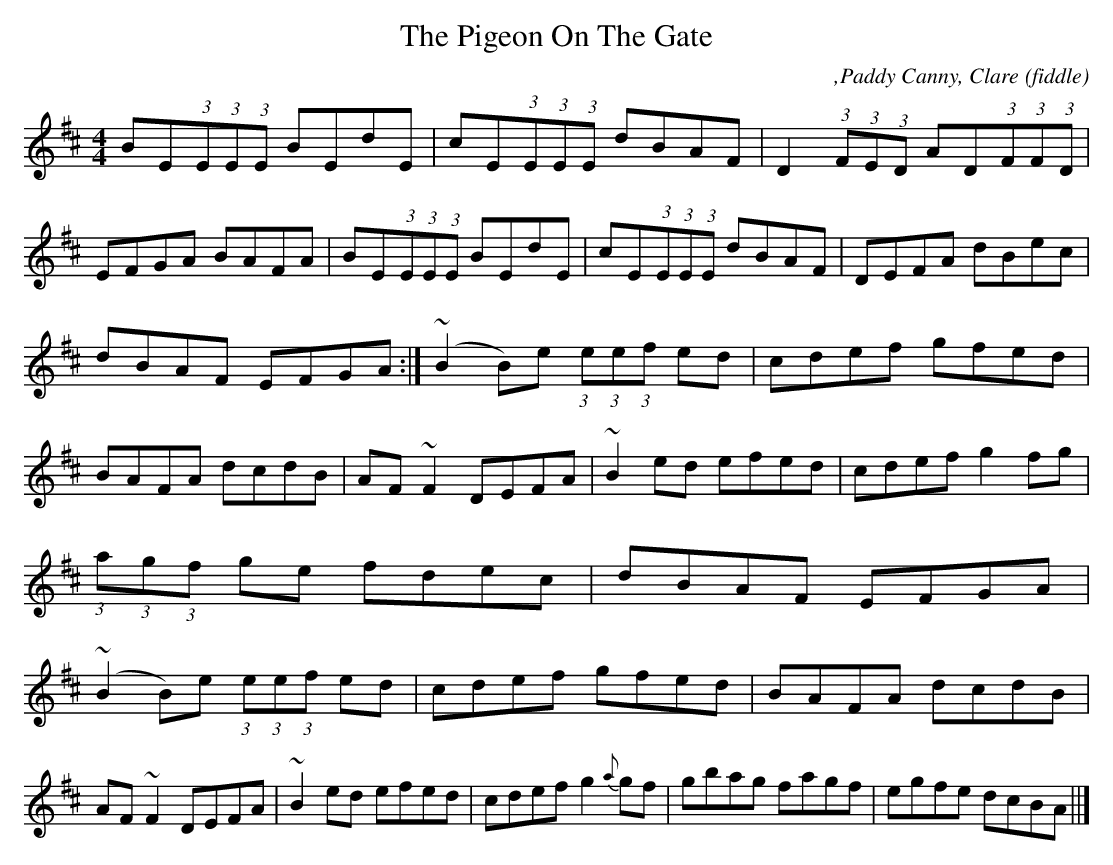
X:1
T:The Pigeon On The Gate
C:,Paddy Canny, Clare (fiddle)
M:4/4
L:1/8
K:D
BE.(3:2:1E.(3:2:1E.(3:2:1E BEdE |cE.(3:2:1E.(3:2:1E.(3:2:1E dBAF |D2 (3:2:1F(3:2:1E(3:2:1D AD.(3:2:1F.(3:2:1F.(3:2:1D |EFGA BAFA |BE.(3:2:1E.(3:2:1E.(3:2:1E BEdE |cE.(3:2:1E.(3:2:1E.(3:2:1E dBAF |DEFA dBec |
dBAF EFGA :|(~B2B)e .(3:2:1e.(3:2:1e.(3:2:1f ed |cdef gfed |BAFA dcdB |AF~F2 DEFA |~B2 ed efed |cdef g2 fg |(3:2:1a(3:2:1g(3:2:1f ge fdec |dBAF EFGA |(~B2B)e .(3:2:1e.(3:2:1e.(3:2:1f ed |cdef gfed |BAFA dcdB |
AF~F2 DEFA |~B2 ed efed |cdef g2 {a}gf |gbag fagf |egfe dcBA ||]
